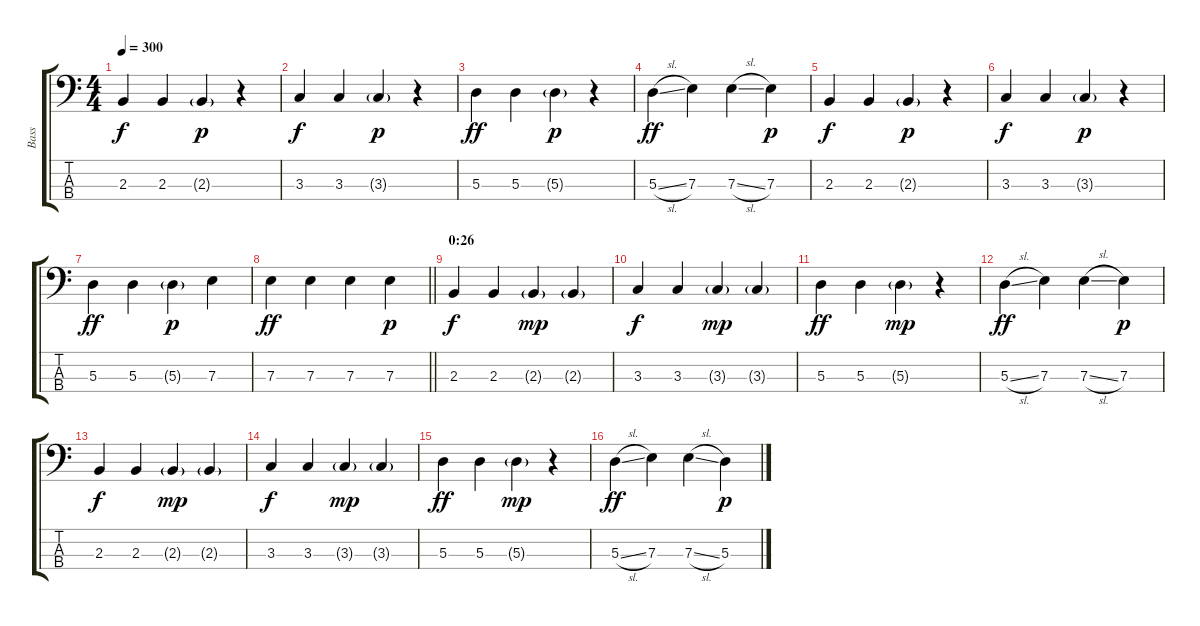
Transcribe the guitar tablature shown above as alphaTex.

\track ("Bass" "Bass") {instrument electricbassfinger}
\staff {score tabs}
\tuning (G2 D2 A1 E1) {hide}
\ts (4 4)
\tempo 300
\clef f4
\ks c
2.3.4{dy f} 2.3.4 2.3{g}.4{dy p} r.4 |
3.3.4{dy f} 3.3.4 3.3{g}.4{dy p} r.4 |
5.3.4{dy ff} 5.3.4 5.3{g}.4{dy p} r.4 |
5.3{sl}.4{dy ff} 7.3.4 7.3{sl}.4 7.3.4{dy p} |
2.3.4{dy f} 2.3.4 2.3{g}.4{dy p} r.4 |
3.3.4{dy f} 3.3.4 3.3{g}.4{dy p} r.4 |
5.3.4{dy ff} 5.3.4 5.3{g}.4{dy p} 7.3.4 |
\barLineRight lightlight
7.3.4{dy ff} 7.3.4 7.3.4 7.3.4{dy p} |
\section ("" "0:26")
2.3.4{dy f} 2.3.4 2.3{g}.4{dy mp} 2.3{g}.4 |
3.3.4{dy f} 3.3.4 3.3{g}.4{dy mp} 3.3{g}.4 |
5.3.4{dy ff} 5.3.4 5.3{g}.4{dy mp} r.4 |
5.3{sl}.4{dy ff} 7.3.4 7.3{sl}.4 7.3.4{dy p} |
2.3.4{dy f} 2.3.4 2.3{g}.4{dy mp} 2.3{g}.4 |
3.3.4{dy f} 3.3.4 3.3{g}.4{dy mp} 3.3{g}.4 |
5.3.4{dy ff} 5.3.4 5.3{g}.4{dy mp} r.4 |
5.3{sl}.4{dy ff} 7.3.4 7.3{sl}.4 5.3.4{dy p}
